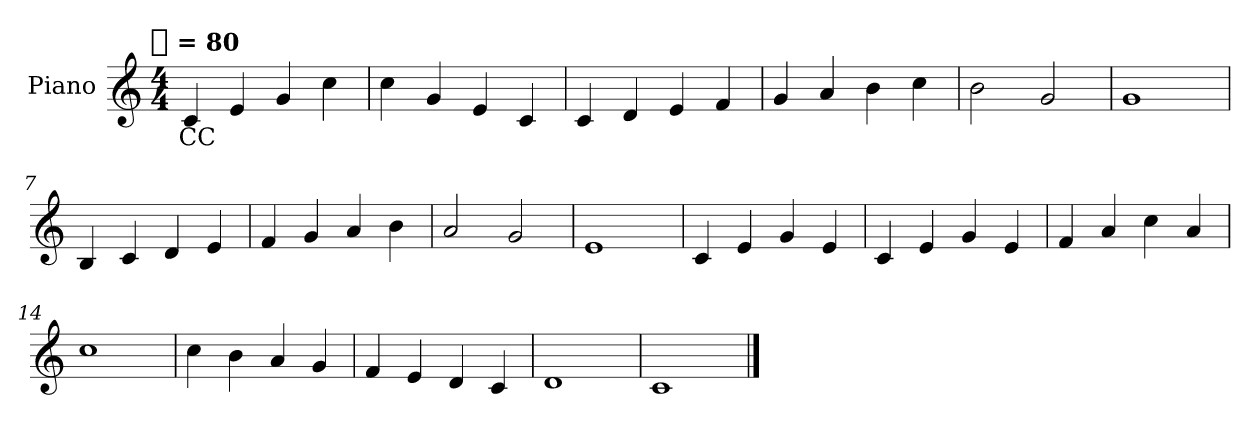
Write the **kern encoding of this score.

**kern	**text
*part1	*part1
*staff1	*staff1
*I"Piano	*
*I'Pia.	*
*clefG2	*
!!LO:TX:omd:t=[quarter] = 80
*M4/4	*
*MM80	*
=1	=1
4c	CC
4e	.
4g	.
4cc	.
=2	=2
4cc	.
4g	.
4e	.
4c	.
=3	=3
4c	.
4d	.
4e	.
4f	.
=4	=4
4g	.
4a	.
4b	.
4cc	.
=5	=5
2b	.
2g	.
=6	=6
1g	.
=7	=7
4B	.
4c	.
4d	.
4e	.
!!LO:LB:g=z
=8	=8
4f	.
4g	.
4a	.
4b	.
=9	=9
2a	.
2g	.
=10	=10
1e	.
=11	=11
4c	.
4e	.
4g	.
4e	.
=12	=12
4c	.
4e	.
4g	.
4e	.
=13	=13
4f	.
4a	.
4cc	.
4a	.
=14	=14
1cc	.
=15	=15
4cc	.
4b	.
4a	.
4g	.
!!LO:LB:g=z
=16	=16
4f	.
4e	.
4d	.
4c	.
=17	=17
1d	.
=18	=18
1c	.
==	==
*-	*-
